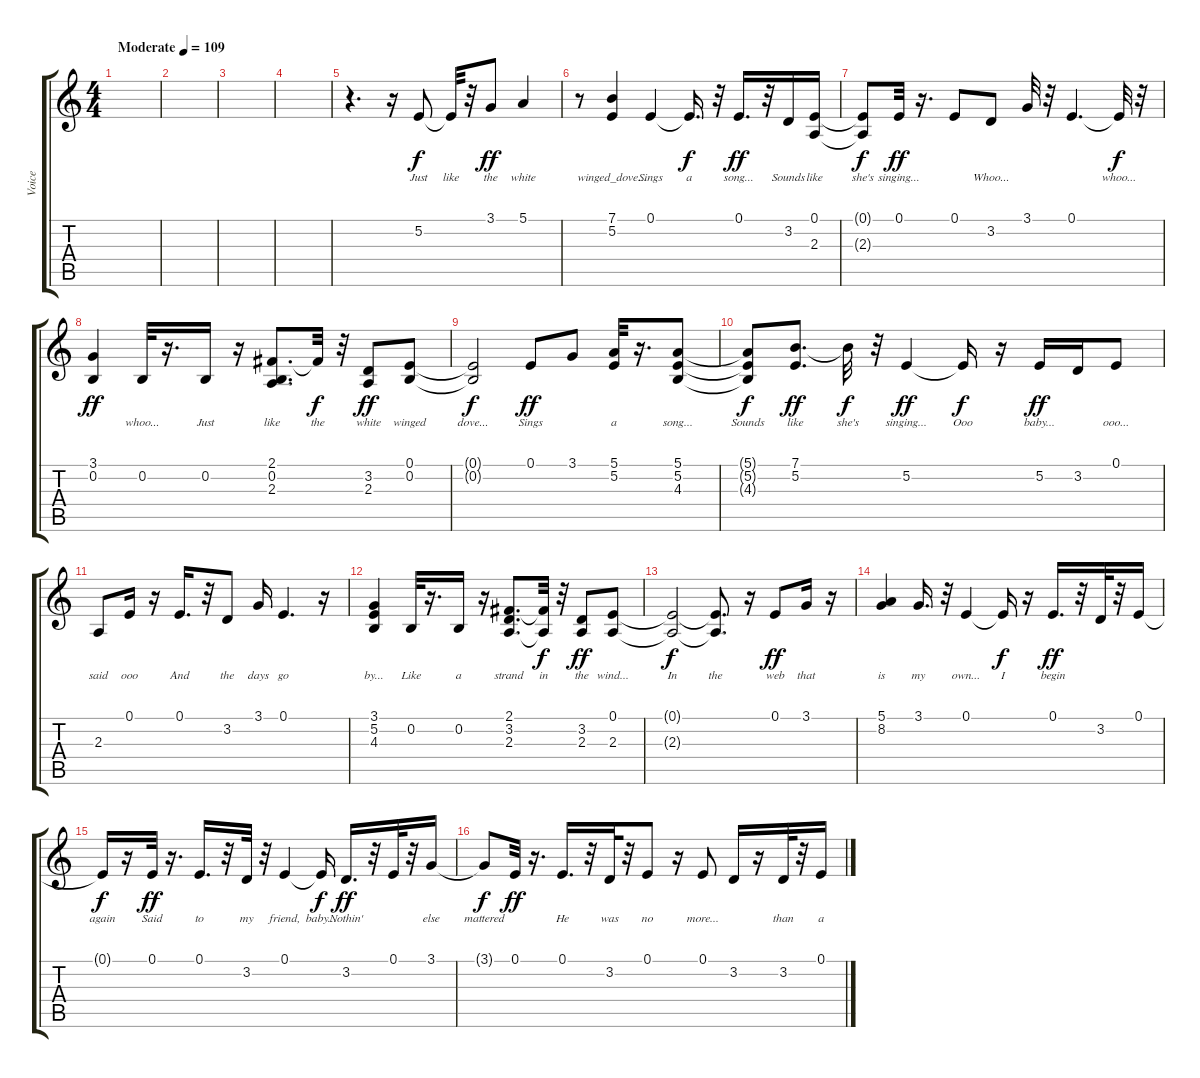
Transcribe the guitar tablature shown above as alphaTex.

\track ("Voice" "Voice") {instrument tenorsax}
\staff {score tabs}
\tuning (E4 B3 G3 D3 A2 E2) {hide}
\ts (4 4)
\tempo (109 "Moderate")
\clef g2
\ks c
|
|
|
|
r.4{d} r.16 5.2.8{lyrics (0 "Just") lyrics (1 "") lyrics (2 "") lyrics (3 "") lyrics (4 "")} 5.2{t}.32{lyrics (0 "like") lyrics (1 "") lyrics (2 "") lyrics (3 "") lyrics (4 "") dy f} r.32 3.1.8{lyrics (0 "the") lyrics (1 "") lyrics (2 "") lyrics (3 "") lyrics (4 "") dy ff} 5.1.4{lyrics (0 "white") lyrics (1 "") lyrics (2 "") lyrics (3 "") lyrics (4 "")} |
r.8 (7.1 5.2).4{lyrics (0 "winged_dove...") lyrics (1 "") lyrics (2 "") lyrics (3 "") lyrics (4 "")} 0.1.4{lyrics (0 "Sings") lyrics (1 "") lyrics (2 "") lyrics (3 "") lyrics (4 "")} 0.1{t}.16{d lyrics (0 "a") lyrics (1 "") lyrics (2 "") lyrics (3 "") lyrics (4 "") dy f} r.32 0.1.16{d lyrics (0 "song...") lyrics (1 "") lyrics (2 "") lyrics (3 "") lyrics (4 "") dy ff} r.32 3.2.16{lyrics (0 "Sounds") lyrics (1 "") lyrics (2 "") lyrics (3 "") lyrics (4 "")} (0.1 2.3).16{lyrics (0 "like") lyrics (1 "") lyrics (2 "") lyrics (3 "") lyrics (4 "")} |
(0.1{t} 2.3{t}).8{lyrics (0 "she's") lyrics (1 "") lyrics (2 "") lyrics (3 "") lyrics (4 "") dy f} 0.1.32{lyrics (0 "singing...") lyrics (1 "") lyrics (2 "") lyrics (3 "") lyrics (4 "") dy ff} r.16{d} 0.1.8{lyrics (0 "") lyrics (1 "") lyrics (2 "") lyrics (3 "") lyrics (4 "")} 3.2.8{lyrics (0 "Whoo...") lyrics (1 "") lyrics (2 "") lyrics (3 "") lyrics (4 "")} 3.1.32{lyrics (0 "") lyrics (1 "") lyrics (2 "") lyrics (3 "") lyrics (4 "")} r.32 0.1.4{d lyrics (0 "") lyrics (1 "") lyrics (2 "") lyrics (3 "") lyrics (4 "")} 0.1{t}.32{lyrics (0 "whoo...") lyrics (1 "") lyrics (2 "") lyrics (3 "") lyrics (4 "") dy f} r.32 |
(3.1 0.2).4{lyrics (0 "") lyrics (1 "") lyrics (2 "") lyrics (3 "") lyrics (4 "") dy ff} 0.2.32{lyrics (0 "whoo...") lyrics (1 "") lyrics (2 "") lyrics (3 "") lyrics (4 "")} r.16{d} 0.2.16{lyrics (0 "Just") lyrics (1 "") lyrics (2 "") lyrics (3 "") lyrics (4 "")} r.16 (2.1 0.2 2.3).8{d lyrics (0 "like") lyrics (1 "") lyrics (2 "") lyrics (3 "") lyrics (4 "")} 2.1{t}.32{lyrics (0 "the") lyrics (1 "") lyrics (2 "") lyrics (3 "") lyrics (4 "") dy f} r.32 (3.2 2.3).8{lyrics (0 "white") lyrics (1 "") lyrics (2 "") lyrics (3 "") lyrics (4 "") dy ff} (0.1 0.2).8{lyrics (0 "winged") lyrics (1 "") lyrics (2 "") lyrics (3 "") lyrics (4 "")} |
(0.1{t} 0.2{t}).2{lyrics (0 "dove...") lyrics (1 "") lyrics (2 "") lyrics (3 "") lyrics (4 "") dy f} 0.1.8{lyrics (0 "Sings") lyrics (1 "") lyrics (2 "") lyrics (3 "") lyrics (4 "") dy ff} 3.1.8{lyrics (0 "") lyrics (1 "") lyrics (2 "") lyrics (3 "") lyrics (4 "")} (5.1 5.2).32{lyrics (0 "a") lyrics (1 "") lyrics (2 "") lyrics (3 "") lyrics (4 "")} r.16{d} (5.1 5.2 4.3).8{lyrics (0 "song...") lyrics (1 "") lyrics (2 "") lyrics (3 "") lyrics (4 "")} |
(5.1{t} 5.2{t} 4.3{t}).8{lyrics (0 "Sounds") lyrics (1 "") lyrics (2 "") lyrics (3 "") lyrics (4 "") dy f} (7.1 5.2).8{d lyrics (0 "like") lyrics (1 "") lyrics (2 "") lyrics (3 "") lyrics (4 "") dy ff} 7.1{t}.32{lyrics (0 "she's") lyrics (1 "") lyrics (2 "") lyrics (3 "") lyrics (4 "") dy f} r.32 5.2.4{lyrics (0 "singing...") lyrics (1 "") lyrics (2 "") lyrics (3 "") lyrics (4 "") dy ff} 5.2{t}.16{lyrics (0 "Ooo") lyrics (1 "") lyrics (2 "") lyrics (3 "") lyrics (4 "") dy f} r.16 5.2.16{lyrics (0 "baby...") lyrics (1 "") lyrics (2 "") lyrics (3 "") lyrics (4 "") dy ff} 3.2.16{lyrics (0 "") lyrics (1 "") lyrics (2 "") lyrics (3 "") lyrics (4 "")} 0.1.8{lyrics (0 "ooo...") lyrics (1 "") lyrics (2 "") lyrics (3 "") lyrics (4 "")} |
2.3.8{lyrics (0 "said") lyrics (1 "") lyrics (2 "") lyrics (3 "") lyrics (4 "")} 0.1.16{lyrics (0 "ooo") lyrics (1 "") lyrics (2 "") lyrics (3 "") lyrics (4 "")} r.16 0.1.16{d lyrics (0 "And") lyrics (1 "") lyrics (2 "") lyrics (3 "") lyrics (4 "")} r.32 3.2.8{lyrics (0 "the") lyrics (1 "") lyrics (2 "") lyrics (3 "") lyrics (4 "")} 3.1.16{lyrics (0 "days") lyrics (1 "") lyrics (2 "") lyrics (3 "") lyrics (4 "")} 0.1.4{d lyrics (0 "go") lyrics (1 "") lyrics (2 "") lyrics (3 "") lyrics (4 "")} r.16 |
(3.1 5.2 4.3).4{lyrics (0 "by...") lyrics (1 "") lyrics (2 "") lyrics (3 "") lyrics (4 "")} 0.2.32{lyrics (0 "Like") lyrics (1 "") lyrics (2 "") lyrics (3 "") lyrics (4 "")} r.16{d} 0.2.16{lyrics (0 "a") lyrics (1 "") lyrics (2 "") lyrics (3 "") lyrics (4 "")} r.16 (2.1 3.2 2.3).8{d lyrics (0 "strand") lyrics (1 "") lyrics (2 "") lyrics (3 "") lyrics (4 "")} (2.1{t} 2.3{t}).32{lyrics (0 "in") lyrics (1 "") lyrics (2 "") lyrics (3 "") lyrics (4 "") dy f} r.32 (3.2 2.3).8{lyrics (0 "the") lyrics (1 "") lyrics (2 "") lyrics (3 "") lyrics (4 "") dy ff} (0.1 2.3).8{lyrics (0 "wind...") lyrics (1 "") lyrics (2 "") lyrics (3 "") lyrics (4 "")} |
(0.1{t} 2.3{t}).2{lyrics (0 "In") lyrics (1 "") lyrics (2 "") lyrics (3 "") lyrics (4 "") dy f} (0.1{t} 2.3{t}).8{d lyrics (0 "the") lyrics (1 "") lyrics (2 "") lyrics (3 "") lyrics (4 "")} r.16 0.1.8{lyrics (0 "web") lyrics (1 "") lyrics (2 "") lyrics (3 "") lyrics (4 "") dy ff} 3.1.16{lyrics (0 "that") lyrics (1 "") lyrics (2 "") lyrics (3 "") lyrics (4 "")} r.16 |
(5.1 8.2).4{lyrics (0 "is") lyrics (1 "") lyrics (2 "") lyrics (3 "") lyrics (4 "")} 3.1.16{d lyrics (0 "my") lyrics (1 "") lyrics (2 "") lyrics (3 "") lyrics (4 "")} r.32 0.1.4{lyrics (0 "own...") lyrics (1 "") lyrics (2 "") lyrics (3 "") lyrics (4 "")} 0.1{t}.16{lyrics (0 "I") lyrics (1 "") lyrics (2 "") lyrics (3 "") lyrics (4 "") dy f} r.16 0.1.16{d lyrics (0 "begin") lyrics (1 "") lyrics (2 "") lyrics (3 "") lyrics (4 "") dy ff} r.32 3.2.32{lyrics (0 "") lyrics (1 "") lyrics (2 "") lyrics (3 "") lyrics (4 "")} r.32 0.1.16{lyrics (0 "") lyrics (1 "") lyrics (2 "") lyrics (3 "") lyrics (4 "")} |
0.1{t}.16{lyrics (0 "again") lyrics (1 "") lyrics (2 "") lyrics (3 "") lyrics (4 "") dy f} r.16 0.1.32{lyrics (0 "Said") lyrics (1 "") lyrics (2 "") lyrics (3 "") lyrics (4 "") dy ff} r.16{d} 0.1.16{d lyrics (0 "to") lyrics (1 "") lyrics (2 "") lyrics (3 "") lyrics (4 "")} r.32 3.2.32{lyrics (0 "my") lyrics (1 "") lyrics (2 "") lyrics (3 "") lyrics (4 "")} r.32 0.1.4{lyrics (0 "friend,") lyrics (1 "") lyrics (2 "") lyrics (3 "") lyrics (4 "")} 0.1{t}.16{lyrics (0 "baby...") lyrics (1 "") lyrics (2 "") lyrics (3 "") lyrics (4 "") dy f} 3.2.16{d lyrics (0 "Nothin'") lyrics (1 "") lyrics (2 "") lyrics (3 "") lyrics (4 "") dy ff} r.32 0.1.32{lyrics (0 "") lyrics (1 "") lyrics (2 "") lyrics (3 "") lyrics (4 "")} r.32 3.1.16{lyrics (0 "else") lyrics (1 "") lyrics (2 "") lyrics (3 "") lyrics (4 "")} |
3.1{t}.8{lyrics (0 "mattered") lyrics (1 "") lyrics (2 "") lyrics (3 "") lyrics (4 "") dy f} 0.1.32{lyrics (0 "") lyrics (1 "") lyrics (2 "") lyrics (3 "") lyrics (4 "") dy ff} r.16{d} 0.1.16{d lyrics (0 "He") lyrics (1 "") lyrics (2 "") lyrics (3 "") lyrics (4 "")} r.32 3.2.32{lyrics (0 "was") lyrics (1 "") lyrics (2 "") lyrics (3 "") lyrics (4 "")} r.32 0.1.8{lyrics (0 "no") lyrics (1 "") lyrics (2 "") lyrics (3 "") lyrics (4 "")} r.16 0.1.8{lyrics (0 "more...") lyrics (1 "") lyrics (2 "") lyrics (3 "") lyrics (4 "")} 3.2.16{lyrics (0 "") lyrics (1 "") lyrics (2 "") lyrics (3 "") lyrics (4 "")} r.16 3.2.32{lyrics (0 "than") lyrics (1 "") lyrics (2 "") lyrics (3 "") lyrics (4 "")} r.32 0.1.16{lyrics (0 "a") lyrics (1 "") lyrics (2 "") lyrics (3 "") lyrics (4 "")}
